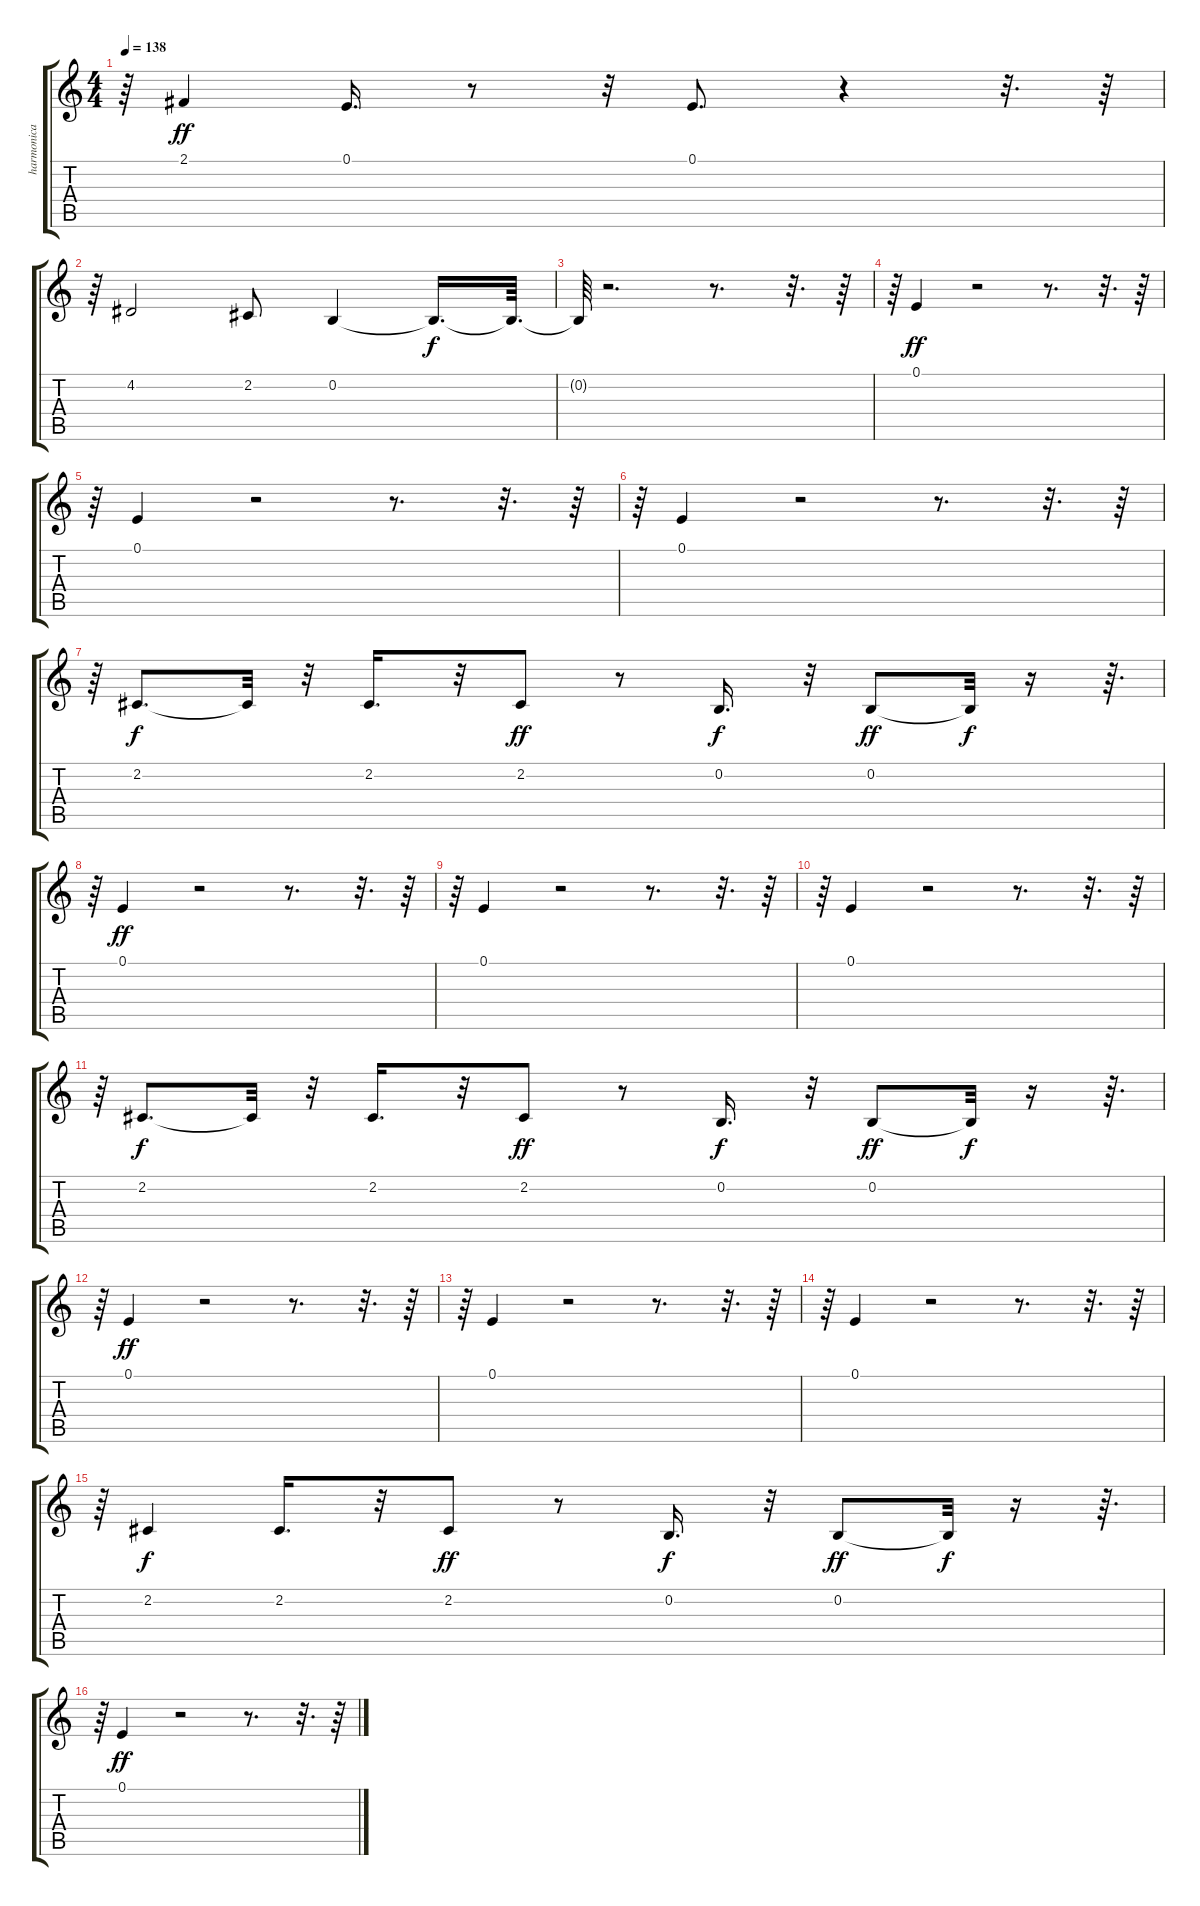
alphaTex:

\track ("harmonica" "harmonica") {instrument harmonica}
\staff {score tabs}
\tuning (E4 B3 G3 D3 A2 E2) {hide}
\ts (4 4)
\tempo 138
\clef g2
\ks c
r.64{dy f} 2.1.4{dy ff} 0.1.16{d} r.8 r.32 0.1.8{d} r.4 r.32{d} r.64 |
r.64 4.2.2 2.2.8 0.2.4 0.2{t}.16{d dy f} 0.2{t}.64{d} |
0.2{t}.64 r.2{d} r.8{d} r.32{d} r.64 |
r.64 0.1.4{dy ff} r.2 r.8{d} r.32{d} r.64 |
r.64 0.1.4 r.2 r.8{d} r.32{d} r.64 |
r.64 0.1.4 r.2 r.8{d} r.32{d} r.64 |
r.64 2.2.8{d dy f} 2.2{t}.32 r.32 2.2.16{d} r.32 2.2.8{dy ff} r.8 0.2.16{d dy f} r.32 0.2.8{dy ff} 0.2{t}.32{dy f} r.16 r.64{d} |
r.64 0.1.4{dy ff} r.2 r.8{d} r.32{d} r.64 |
r.64 0.1.4 r.2 r.8{d} r.32{d} r.64 |
r.64 0.1.4 r.2 r.8{d} r.32{d} r.64 |
r.64 2.2.8{d dy f} 2.2{t}.32 r.32 2.2.16{d} r.32 2.2.8{dy ff} r.8 0.2.16{d dy f} r.32 0.2.8{dy ff} 0.2{t}.32{dy f} r.16 r.64{d} |
r.64 0.1.4{dy ff} r.2 r.8{d} r.32{d} r.64 |
r.64 0.1.4 r.2 r.8{d} r.32{d} r.64 |
r.64 0.1.4 r.2 r.8{d} r.32{d} r.64 |
r.64 2.2.4{dy f} 2.2.16{d} r.32 2.2.8{dy ff} r.8 0.2.16{d dy f} r.32 0.2.8{dy ff} 0.2{t}.32{dy f} r.16 r.64{d} |
r.64 0.1.4{dy ff} r.2 r.8{d} r.32{d} r.64
